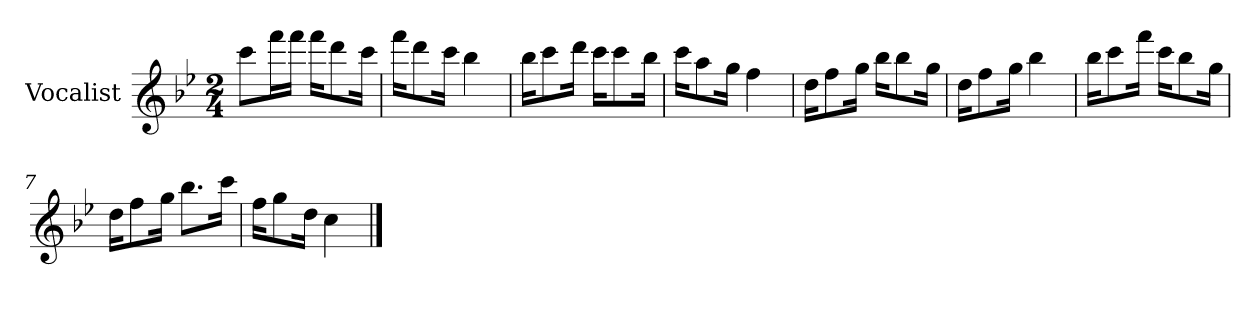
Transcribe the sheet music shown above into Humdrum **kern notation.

**kern
*part1
*staff1
*I"Vocalist
*k[b-e-]
*B-:
*M2/4
=
8cccL
16fffL
16fffJJ
16fffKL
8ddd
16cccJk
=1
16fffKL
8ddd
16cccJk
4bb-
=2
16bb-KL
8ccc
16dddJk
16cccKL
8ccc
16bb-Jk
=3
16cccKL
8aa
16ggJk
4ff
=4
16ddKL
8ff
16ggJk
16bb-KL
8bb-
16ggJk
=5
16ddKL
8ff
16ggJk
4bb-
=6
16bb-KL
8ccc
16fffJk
16cccKL
8bb-
16ggJk
=7
16ddKL
8ff
16ggJk
8.bb-L
16cccJk
=8
16ffKL
8gg
16ddJk
4cc
==
*-
